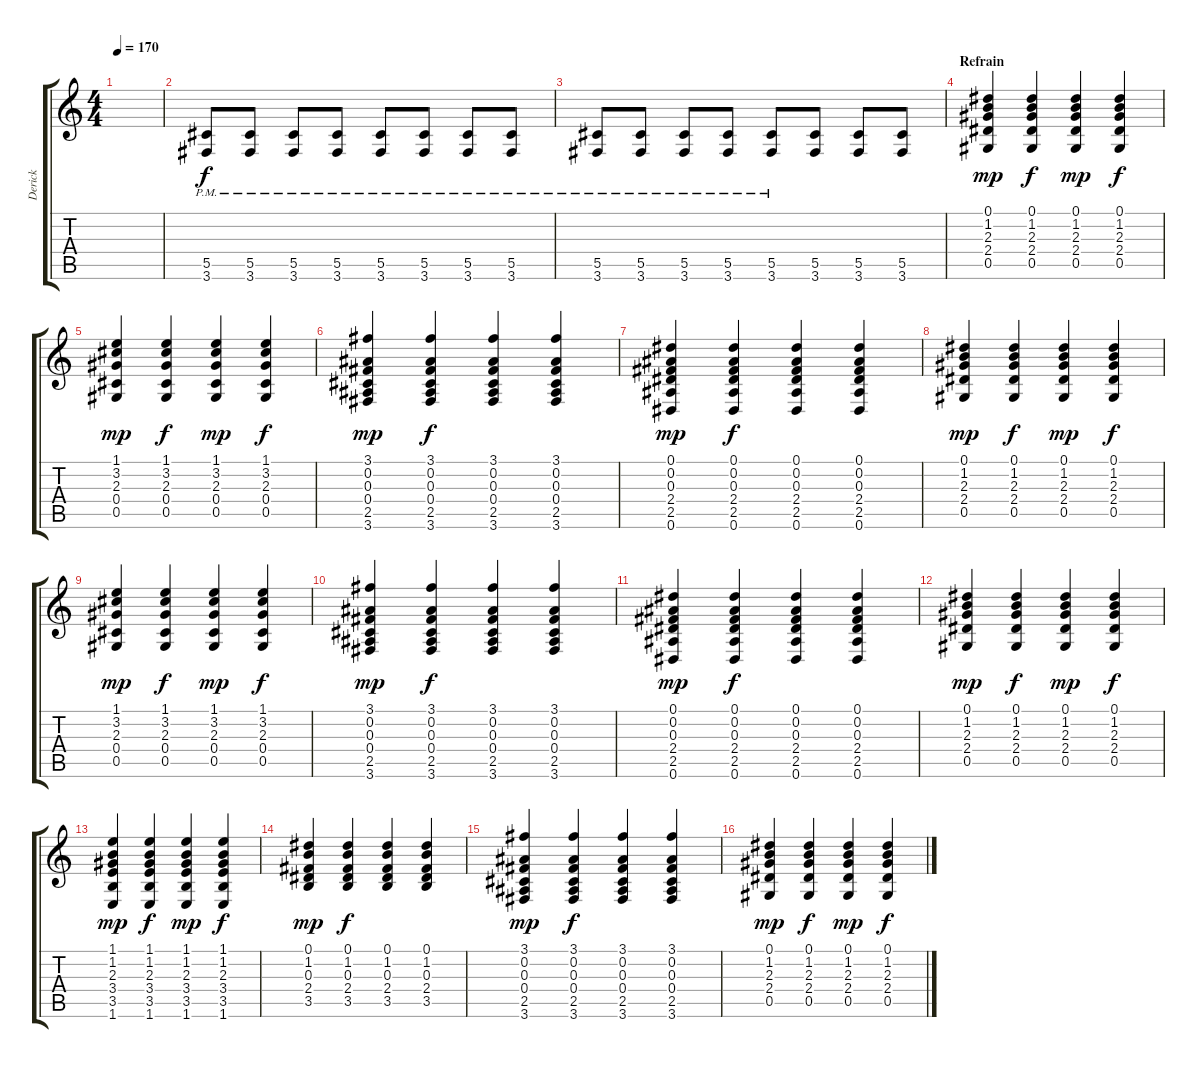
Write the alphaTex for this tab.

\track ("Derick" "Derick") {instrument distortionguitar}
\staff {score tabs}
\tuning (Eb4 Bb3 Gb3 Db3 Ab2 Eb2) {hide}
\ts (4 4)
\tempo 170
\clef g2
\ks c
|
(5.5{pm} 3.6{pm}).8 (5.5{pm} 3.6{pm}).8 (5.5{pm} 3.6{pm}).8 (5.5{pm} 3.6{pm}).8 (5.5{pm} 3.6{pm}).8 (5.5{pm} 3.6{pm}).8 (5.5{pm} 3.6{pm}).8 (5.5{pm} 3.6{pm}).8 |
(5.5{pm} 3.6{pm}).8 (5.5{pm} 3.6{pm}).8 (5.5{pm} 3.6{pm}).8 (5.5{pm} 3.6{pm}).8 (5.5{pm} 3.6{pm}).8 (5.5 3.6).8 (5.5 3.6).8 (5.5 3.6).8 |
\section ("" "Refrain")
(0.1 1.2 2.3 2.4 0.5).4{dy mp volume 10 instrument distortionguitar} (0.1 1.2 2.3 2.4 0.5).4{dy f} (0.1 1.2 2.3 2.4 0.5).4{dy mp} (0.1 1.2 2.3 2.4 0.5).4{dy f} |
(1.1 3.2 2.3 0.4 0.5).4{dy mp} (1.1 3.2 2.3 0.4 0.5).4{dy f} (1.1 3.2 2.3 0.4 0.5).4{dy mp} (1.1 3.2 2.3 0.4 0.5).4{dy f} |
(3.1 0.2 0.3 0.4 2.5 3.6).4{dy mp} (3.1 0.2 0.3 0.4 2.5 3.6).4{dy f} (3.1 0.2 0.3 0.4 2.5 3.6).4 (3.1 0.2 0.3 0.4 2.5 3.6).4 |
(0.1 0.2 0.3 2.4 2.5 0.6).4{dy mp} (0.1 0.2 0.3 2.4 2.5 0.6).4{dy f} (0.1 0.2 0.3 2.4 2.5 0.6).4 (0.1 0.2 0.3 2.4 2.5 0.6).4 |
(0.1 1.2 2.3 2.4 0.5).4{dy mp} (0.1 1.2 2.3 2.4 0.5).4{dy f} (0.1 1.2 2.3 2.4 0.5).4{dy mp} (0.1 1.2 2.3 2.4 0.5).4{dy f} |
(1.1 3.2 2.3 0.4 0.5).4{dy mp} (1.1 3.2 2.3 0.4 0.5).4{dy f} (1.1 3.2 2.3 0.4 0.5).4{dy mp} (1.1 3.2 2.3 0.4 0.5).4{dy f} |
(3.1 0.2 0.3 0.4 2.5 3.6).4{dy mp} (3.1 0.2 0.3 0.4 2.5 3.6).4{dy f} (3.1 0.2 0.3 0.4 2.5 3.6).4 (3.1 0.2 0.3 0.4 2.5 3.6).4 |
(0.1 0.2 0.3 2.4 2.5 0.6).4{dy mp} (0.1 0.2 0.3 2.4 2.5 0.6).4{dy f} (0.1 0.2 0.3 2.4 2.5 0.6).4 (0.1 0.2 0.3 2.4 2.5 0.6).4 |
(0.1 1.2 2.3 2.4 0.5).4{dy mp volume 13} (0.1 1.2 2.3 2.4 0.5).4{dy f} (0.1 1.2 2.3 2.4 0.5).4{dy mp} (0.1 1.2 2.3 2.4 0.5).4{dy f} |
(1.1 1.2 2.3 3.4 3.5 1.6).4{dy mp} (1.1 1.2 2.3 3.4 3.5 1.6).4{dy f} (1.1 1.2 2.3 3.4 3.5 1.6).4{dy mp} (1.1 1.2 2.3 3.4 3.5 1.6).4{dy f} |
(0.1 1.2 0.3 2.4 3.5).4{dy mp} (0.1 1.2 0.3 2.4 3.5).4{dy f} (0.1 1.2 0.3 2.4 3.5).4 (0.1 1.2 0.3 2.4 3.5).4 |
(3.1 0.2 0.3 0.4 2.5 3.6).4{dy mp} (3.1 0.2 0.3 0.4 2.5 3.6).4{dy f} (3.1 0.2 0.3 0.4 2.5 3.6).4 (3.1 0.2 0.3 0.4 2.5 3.6).4 |
(0.1 1.2 2.3 2.4 0.5).4{dy mp} (0.1 1.2 2.3 2.4 0.5).4{dy f} (0.1 1.2 2.3 2.4 0.5).4{dy mp} (0.1 1.2 2.3 2.4 0.5).4{dy f}
